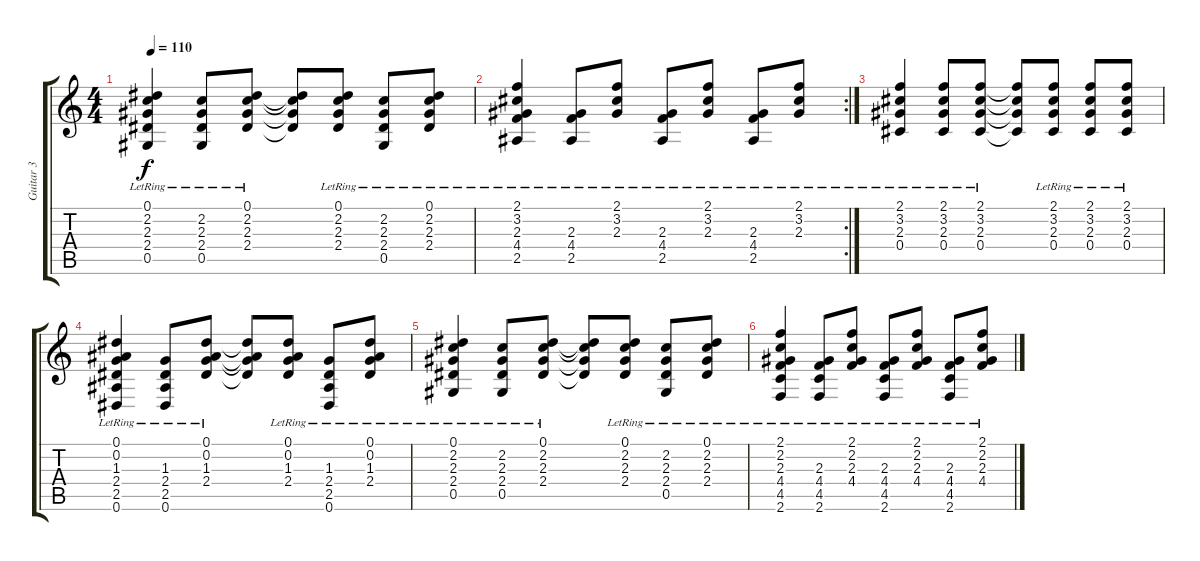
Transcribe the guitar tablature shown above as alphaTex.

\track ("Guitar 3" "Guitar 3") {instrument acousticguitarsteel}
\staff {score tabs}
\tuning (Eb4 Bb3 Gb3 Db3 Ab2 Eb2) {hide}
\ts (4 4)
\tempo 110
\clef g2
\ks c
(0.1{lr} 2.2{lr} 2.3{lr} 2.4{lr} 0.5{lr}).4{dy f} (2.2{lr} 2.3{lr} 2.4{lr} 0.5{lr}).8 (0.1{lr} 2.2{lr} 2.3{lr} 2.4{lr}).8 (0.1{t} 2.2{t} 2.3{t} 2.4{t}).8 (0.1{lr} 2.2{lr} 2.3{lr} 2.4{lr}).8 (2.2{lr} 2.3{lr} 2.4{lr} 0.5{lr}).8 (0.1{lr} 2.2{lr} 2.3{lr} 2.4{lr}).8 |
\rc 2
(2.1{lr} 3.2{lr} 2.3{lr} 4.4{lr} 2.5{lr}).4 (2.3{lr} 4.4{lr} 2.5{lr}).8 (2.1{lr} 3.2{lr} 2.3{lr}).8 (2.3{lr} 4.4{lr} 2.5{lr}).8 (2.1{lr} 3.2{lr} 2.3{lr}).8 (2.3{lr} 4.4{lr} 2.5{lr}).8 (2.1{lr} 3.2{lr} 2.3{lr}).8 |
(2.1{lr} 3.2{lr} 2.3{lr} 0.4{lr}).4 (2.1{lr} 3.2{lr} 2.3{lr} 0.4{lr}).8 (2.1{lr} 3.2{lr} 2.3{lr} 0.4{lr}).8 (2.1{t} 3.2{t} 2.3{t} 0.4{t}).8 (2.1{lr} 3.2{lr} 2.3{lr} 0.4{lr}).8 (2.1{lr} 3.2{lr} 2.3{lr} 0.4{lr}).8 (2.1{lr} 3.2{lr} 2.3{lr} 0.4{lr}).8 |
(0.1{lr} 0.2{lr} 1.3{lr} 2.4{lr} 2.5{lr} 0.6{lr}).4 (1.3{lr} 2.4{lr} 2.5{lr} 0.6{lr}).8 (0.1{lr} 0.2{lr} 1.3{lr} 2.4{lr}).8 (0.1{t} 0.2{t} 1.3{t} 2.4{t}).8 (0.1{lr} 0.2{lr} 1.3{lr} 2.4{lr}).8 (1.3{lr} 2.4{lr} 2.5{lr} 0.6{lr}).8 (0.1{lr} 0.2{lr} 1.3{lr} 2.4{lr}).8 |
(0.1{lr} 2.2{lr} 2.3{lr} 2.4{lr} 0.5{lr}).4 (2.2{lr} 2.3{lr} 2.4{lr} 0.5{lr}).8 (0.1{lr} 2.2{lr} 2.3{lr} 2.4{lr}).8 (0.1{t} 2.2{t} 2.3{t} 2.4{t}).8 (0.1{lr} 2.2{lr} 2.3{lr} 2.4{lr}).8 (2.2{lr} 2.3{lr} 2.4{lr} 0.5{lr}).8 (0.1{lr} 2.2{lr} 2.3{lr} 2.4{lr}).8 |
(2.1{lr} 2.2{lr} 2.3{lr} 4.4{lr} 4.5{lr} 2.6{lr}).4 (2.3{lr} 4.4{lr} 4.5{lr} 2.6{lr}).8 (2.1{lr} 2.2{lr} 2.3{lr} 4.4{lr}).8 (2.3{lr} 4.4{lr} 4.5{lr} 2.6{lr}).8 (2.1{lr} 2.2{lr} 2.3{lr} 4.4{lr}).8 (2.3{lr} 4.4{lr} 4.5{lr} 2.6{lr}).8 (2.1{lr} 2.2{lr} 2.3{lr} 4.4{lr}).8
